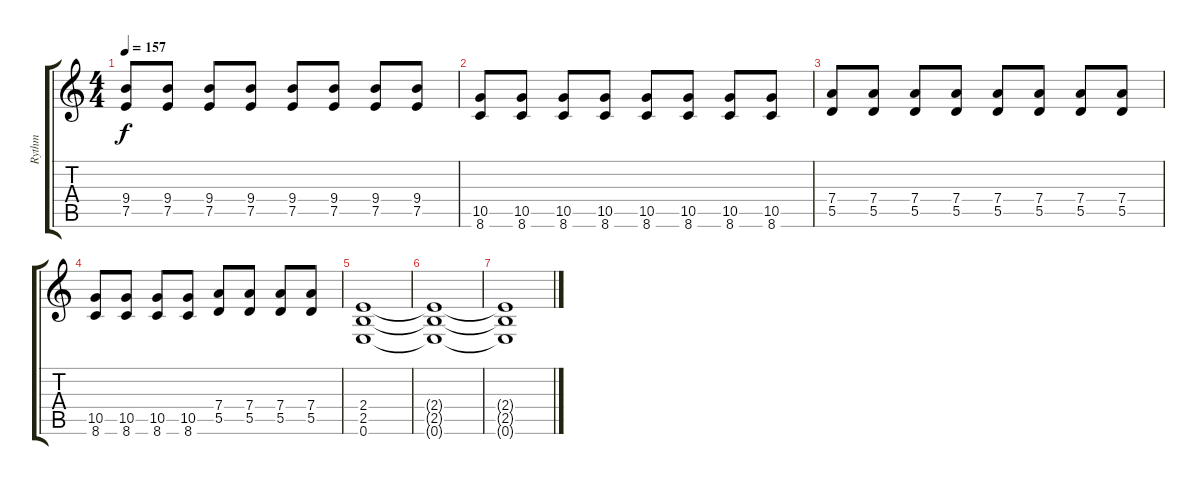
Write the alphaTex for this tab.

\track ("Rythm" "Rythm") {instrument distortionguitar}
\staff {score tabs}
\tuning (E4 B3 G3 D3 A2 E2) {hide}
\ts (4 4)
\tempo 157
\clef g2
\ks c
(9.4 7.5).8{dy f} (9.4 7.5).8 (9.4 7.5).8 (9.4 7.5).8 (9.4 7.5).8 (9.4 7.5).8 (9.4 7.5).8 (9.4 7.5).8 |
(10.5 8.6).8 (10.5 8.6).8 (10.5 8.6).8 (10.5 8.6).8 (10.5 8.6).8 (10.5 8.6).8 (10.5 8.6).8 (10.5 8.6).8 |
(7.4 5.5).8 (7.4 5.5).8 (7.4 5.5).8 (7.4 5.5).8 (7.4 5.5).8 (7.4 5.5).8 (7.4 5.5).8 (7.4 5.5).8 |
(10.5 8.6).8 (10.5 8.6).8 (10.5 8.6).8 (10.5 8.6).8 (7.4 5.5).8 (7.4 5.5).8 (7.4 5.5).8 (7.4 5.5).8 |
(2.4 2.5 0.6).1 |
(2.4{t} 2.5{t} 0.6{t}).1{volume 0} |
(2.4{t} 2.5{t} 0.6{t}).1
